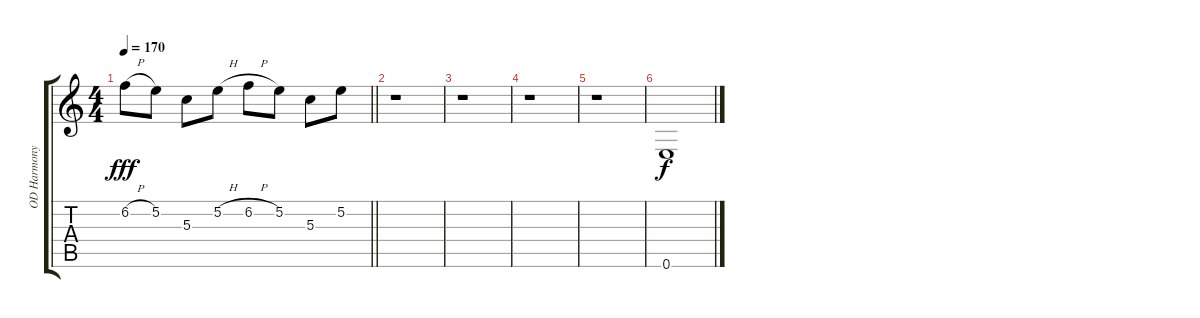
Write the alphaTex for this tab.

\track ("OD Harmony" "OD Harmony") {instrument overdrivenguitar}
\staff {score tabs}
\tuning (E4 B3 G3 D3 A2 E2) {hide}
\ts (4 4)
\tempo 170
\clef g2
\barLineRight lightlight
\ks c
6.2{h}.8{dy fff} 5.2.8 5.3.8 5.2{h}.8 6.2{h}.8 5.2.8 5.3.8 5.2.8 |
r.1 |
r.1 |
r.1 |
r.1 |
0.6.1{dy f}
